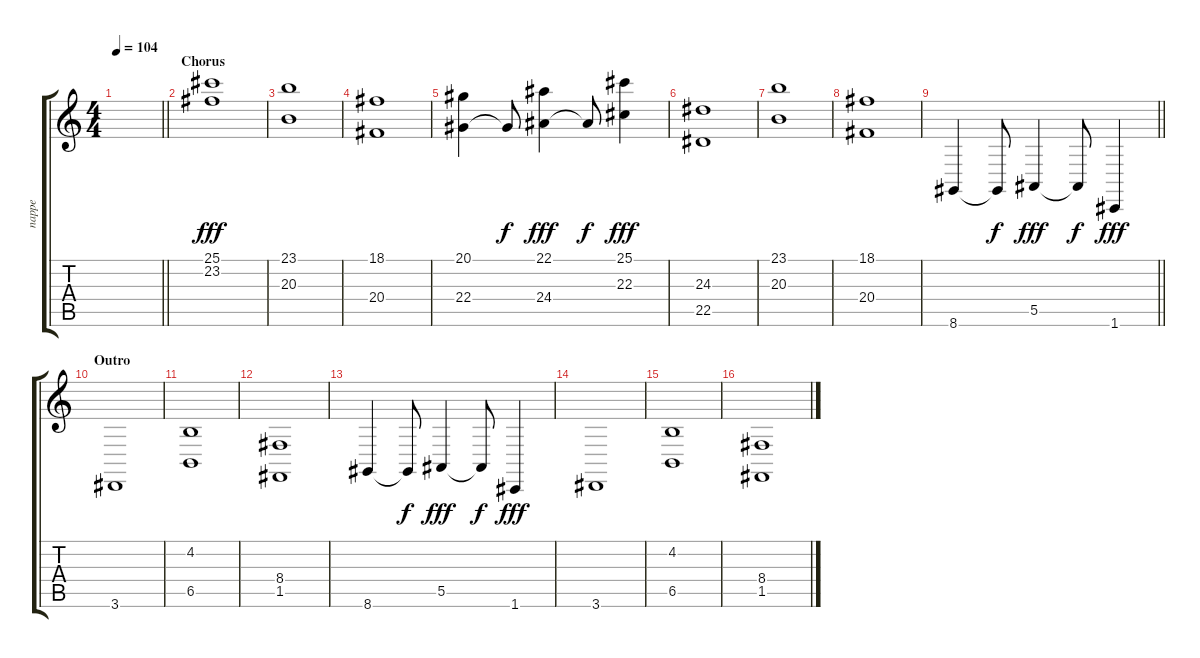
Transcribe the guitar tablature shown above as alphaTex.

\track ("nappe" "nappe") {instrument electricgrandpiano}
\staff {score tabs}
\tuning (C4 G3 Eb3 Bb2 F2 C2) {hide}
\ts (4 4)
\tempo 104
\clef g2
\barLineRight lightlight
\ks c
|
\section ("" "Chorus")
(25.1 23.2).1{dy fff} |
(23.1 20.3).1 |
(18.1 20.4).1 |
(20.1 22.4).4 22.4{t}.8{dy f} (22.1 24.4).4{dy fff} 24.4{t}.8{dy f} (25.1 22.3).4{dy fff} |
(24.3 22.5).1 |
(23.1 20.3).1 |
(18.1 20.4).1 |
\barLineRight lightlight
8.6.4 8.6{t}.8{dy f} 5.5.4{dy fff} 5.5{t}.8{dy f} 1.6.4{dy fff} |
\section ("" "Outro")
3.6.1 |
(4.2 6.5).1 |
(8.4 1.5).1 |
8.6.4 8.6{t}.8{dy f} 5.5.4{dy fff} 5.5{t}.8{dy f} 1.6.4{dy fff} |
3.6.1 |
(4.2 6.5).1 |
(8.4 1.5).1
